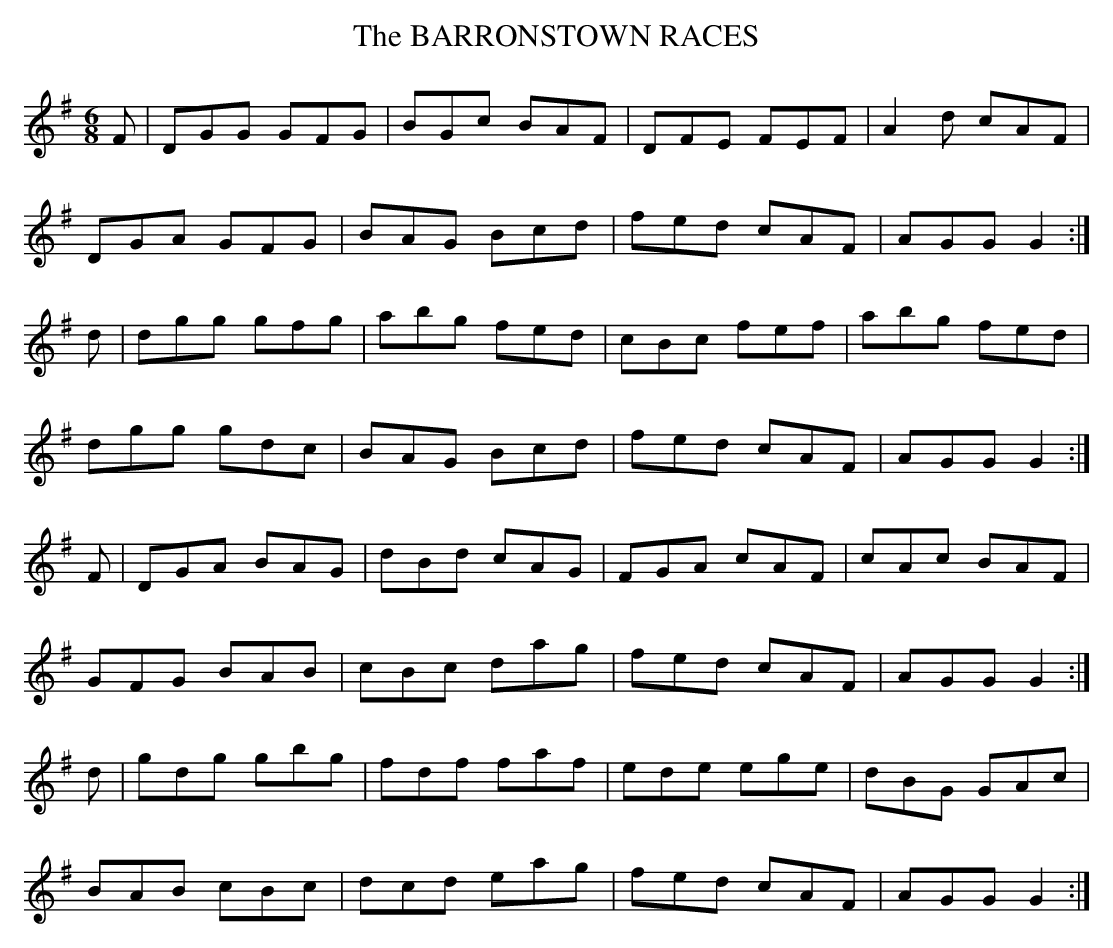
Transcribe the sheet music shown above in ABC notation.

X:1
T:BARRONSTOWN RACES, The
M:6/8
L:1/8
K:G
F|DGG GFG|BGc BAF|DFE FEF|A2d cAF|
DGA GFG|BAG Bcd|fed cAF|AGG G2:|
d|dgg gfg|abg fed|cBc fef|abg fed|
dgg gdc|BAG Bcd|fed cAF|AGG G2:|
F|DGA BAG|dBd cAG|FGA cAF|cAc BAF|
GFG BAB|cBc dag|fed cAF|AGG G2:|
d|gdg gbg|fdf faf|ede ege|dBG GAc|
BAB cBc|dcd eag|fed cAF|AGG G2:|
